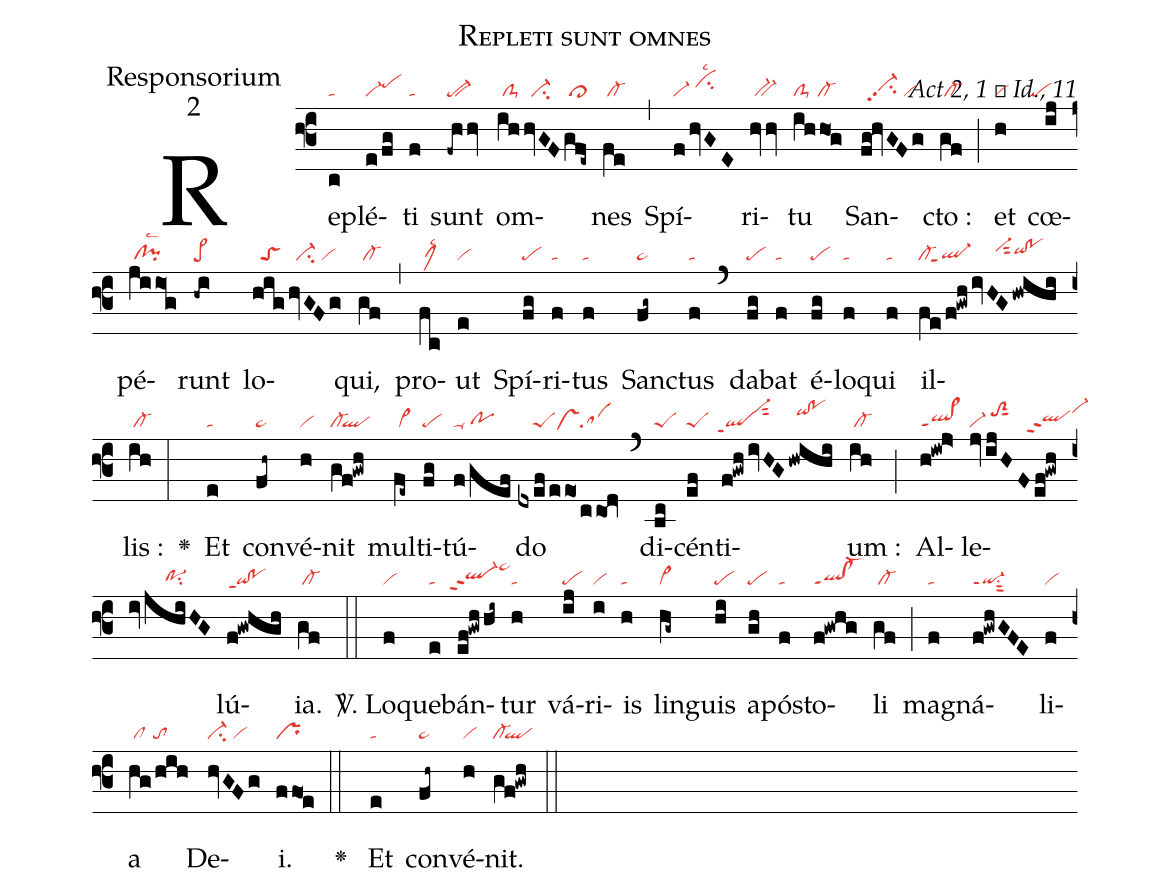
name:Repleti sunt omnes;
office-part:Responsorium;
mode:2;
commentary:Act 2, 1 ꝟ Id., 11;
nabc-lines:1;
%%
(f3)Re(c|ta)plé(e/fg|vi-pehi)ti(f|ta) sunt(-fh/hv|pe-````vi-) om(ih|/clS-|/hvGF|//ci-|gfe~|/cl>)nes(fe|/cl-) (,)
Spí(f/hvGE|vi-/cihilsc2)ri(hvv|/bv-)tu(ih/ho1g|clS-/cl-) San(fg!hvGFg|//vi-hhpp2su2/vi)cto :(gf|/cl-) (;)
et(h|vi) cœ(ij|```pe)pé(ji/io1g|/cl!pilsc2)runt(-hi|pe>) lo(hig|//toS|hvGFg|//ci-/vi)qui,(gf|/cl-) (,)
pro(fc|/clMhglsc2)ut(e|vi) Spí(fg|pe)ri(f|ta)tus(f|ta) San(fg~|pe~)ctus(f|ta) (`)
da(fg|pe)bat(f|ta) é(fg|pe)lo(f|ta)qui(f|ta) il(fe/f!gwh|cl-``ql-heppt1|/ivHGhwihi|//////vi-hisut2qihh!pohh)lis :(ih|/cl-) (:)

<v>\greheightstar</v>()
Et(e|ta) con(fh~|pe~)vé(h|vi)nit(gf!gwh|cl-``ql)
mul(fe~|/cl~)ti(fg|pe)tú(f/gef|ta-/pohg)do(dxef|////peS|/eeo1|//vshe|/cco1d|sa) (`)
di(bc|peS)cén(ef|peS)ti(f!gwh/ivHG|`qlhdppt1`vi-hksut2|hwihi|//qihj!pohj)um :(ih|/cl-) (;)
Al(h!iw!j>|ql>ppt1)le(jv/ijHF|vi-/toS2hjsut1|ef!gwh/iv|``qlhhppt2vi-hk|jhiHG|/////po-1hgsu2)lú(f!gwhgh|qi!poppt1)ia.(gf|/cl-) (::)

<sp>V/</sp>.
Lo(f|vi)que(e|ta)bán(ef!gwhhi~|``ql-hhppt2pe~hk)tur(h|ta) vá(ij|pe)ri(i|vi)is(h|ta)
lin(hg~|cl~)guis(hi|pe) a(gh|pe)pó(f|ta)sto(f!gwhg|ql!cl-ppt1)li(gf|/cl-) (;)
ma(f|ta)gná(f!gwhGFE|qi-ppt1su1sut2)li(f|vi)a(hg/hih|/cl//to) De(hvGFg|ci-/vi)i.(ffo1e|pr) (::)

<v>\greheightstar</v>() Et(e|ta) con(fh~|pe~)vé(h|vi)nit.(gf!gwh|cl-``ql) (::)
